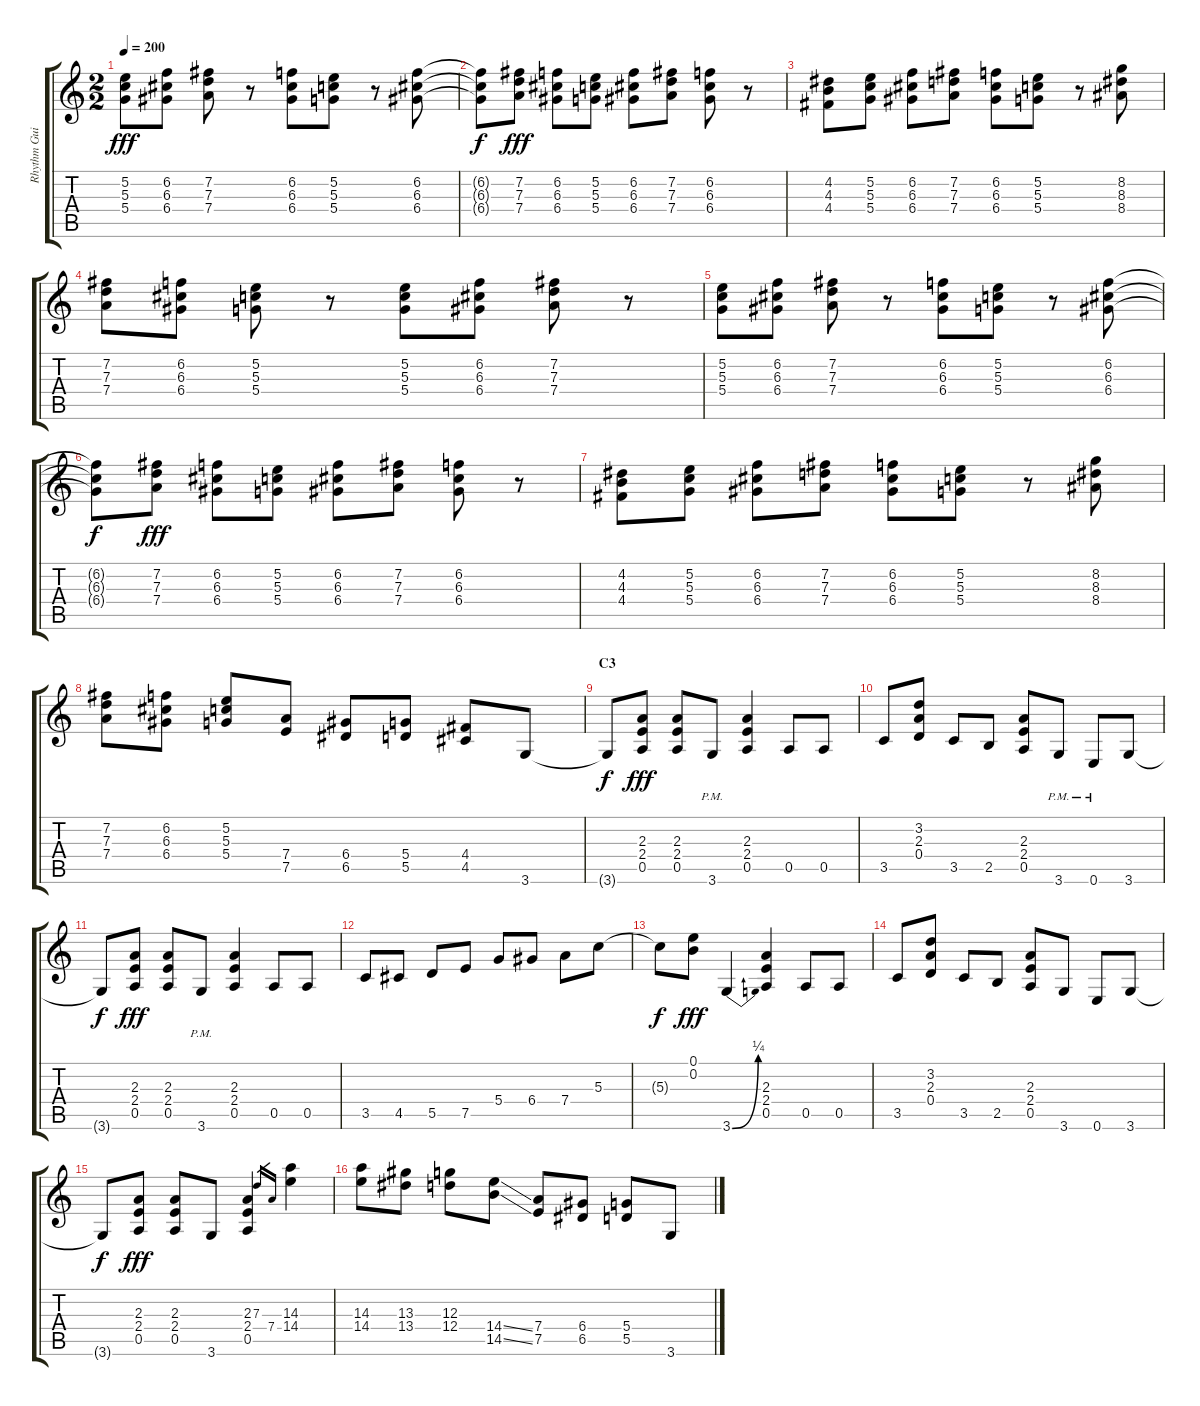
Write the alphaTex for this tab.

\track ("Rhythm Guitar 1" "Rhythm Gui") {instrument distortionguitar}
\staff {score tabs}
\tuning (E4 B3 G3 D3 A2 E2) {hide}
\ts (2 2)
\tempo 200
\clef g2
\ks c
(5.2 5.3 5.4).8{dy fff} (6.2 6.3 6.4).8 (7.2 7.3 7.4).8 r.8 (6.2 6.3 6.4).8 (5.2 5.3 5.4).8 r.8 (6.2 6.3 6.4).8 |
(6.2{t} 6.3{t} 6.4{t}).8{dy f} (7.2 7.3 7.4).8{dy fff} (6.2 6.3 6.4).8 (5.2 5.3 5.4).8 (6.2 6.3 6.4).8 (7.2 7.3 7.4).8 (6.2 6.3 6.4).8 r.8 |
(4.2 4.3 4.4).8 (5.2 5.3 5.4).8 (6.2 6.3 6.4).8 (7.2 7.3 7.4).8 (6.2 6.3 6.4).8 (5.2 5.3 5.4).8 r.8 (8.2 8.3 8.4).8 |
(7.2 7.3 7.4).8 (6.2 6.3 6.4).8 (5.2 5.3 5.4).8 r.8 (5.2 5.3 5.4).8 (6.2 6.3 6.4).8 (7.2 7.3 7.4).8 r.8 |
(5.2 5.3 5.4).8 (6.2 6.3 6.4).8 (7.2 7.3 7.4).8 r.8 (6.2 6.3 6.4).8 (5.2 5.3 5.4).8 r.8 (6.2 6.3 6.4).8 |
(6.2{t} 6.3{t} 6.4{t}).8{dy f} (7.2 7.3 7.4).8{dy fff} (6.2 6.3 6.4).8 (5.2 5.3 5.4).8 (6.2 6.3 6.4).8 (7.2 7.3 7.4).8 (6.2 6.3 6.4).8 r.8 |
(4.2 4.3 4.4).8 (5.2 5.3 5.4).8 (6.2 6.3 6.4).8 (7.2 7.3 7.4).8 (6.2 6.3 6.4).8 (5.2 5.3 5.4).8 r.8 (8.2 8.3 8.4).8 |
(7.2 7.3 7.4).8 (6.2 6.3 6.4).8 (5.2 5.3 5.4).8 (7.4 7.5).8 (6.4 6.5).8 (5.4 5.5).8 (4.4 4.5).8 3.6.8{volume 13} |
\section ("" "C3")
3.6{t}.8{dy f} (2.3 2.4 0.5).8{dy fff} (2.3 2.4 0.5).8 3.6{pm}.8 (2.3 2.4 0.5).4 0.5.8 0.5.8 |
3.5.8 (3.2 2.3 0.4).8 3.5.8 2.5.8 (2.3 2.4 0.5).8 3.6{pm}.8 0.6{pm}.8 3.6.8 |
3.6{t}.8{dy f} (2.3 2.4 0.5).8{dy fff} (2.3 2.4 0.5).8 3.6{pm}.8 (2.3 2.4 0.5).4 0.5.8 0.5.8 |
3.5.8 4.5.8 5.5.8 7.5.8 5.4.8 6.4.8 7.4.8 5.3.8 |
5.3{t}.8{dy f} (0.1 0.2).8{dy fff} 3.6{be (bend 0 0 60 1)}.4 (2.3 2.4 0.5).4 0.5.8 0.5.8 |
3.5.8 (3.2 2.3 0.4).8 3.5.8 2.5.8 (2.3 2.4 0.5).8 3.6.8 0.6.8 3.6.8 |
3.6{t}.8{dy f} (2.3 2.4 0.5).8{dy fff} (2.3 2.4 0.5).8 3.6.8 (2.3 2.4 0.5).4 7.3.16{gr} 7.4.16{gr} (14.3 14.4).4 |
(14.3 14.4).8 (13.3 13.4).8 (12.3 12.4).8 (14.4{ss} 14.5{ss}).8 (7.4 7.5).8 (6.4 6.5).8 (5.4 5.5).8 3.6.8
